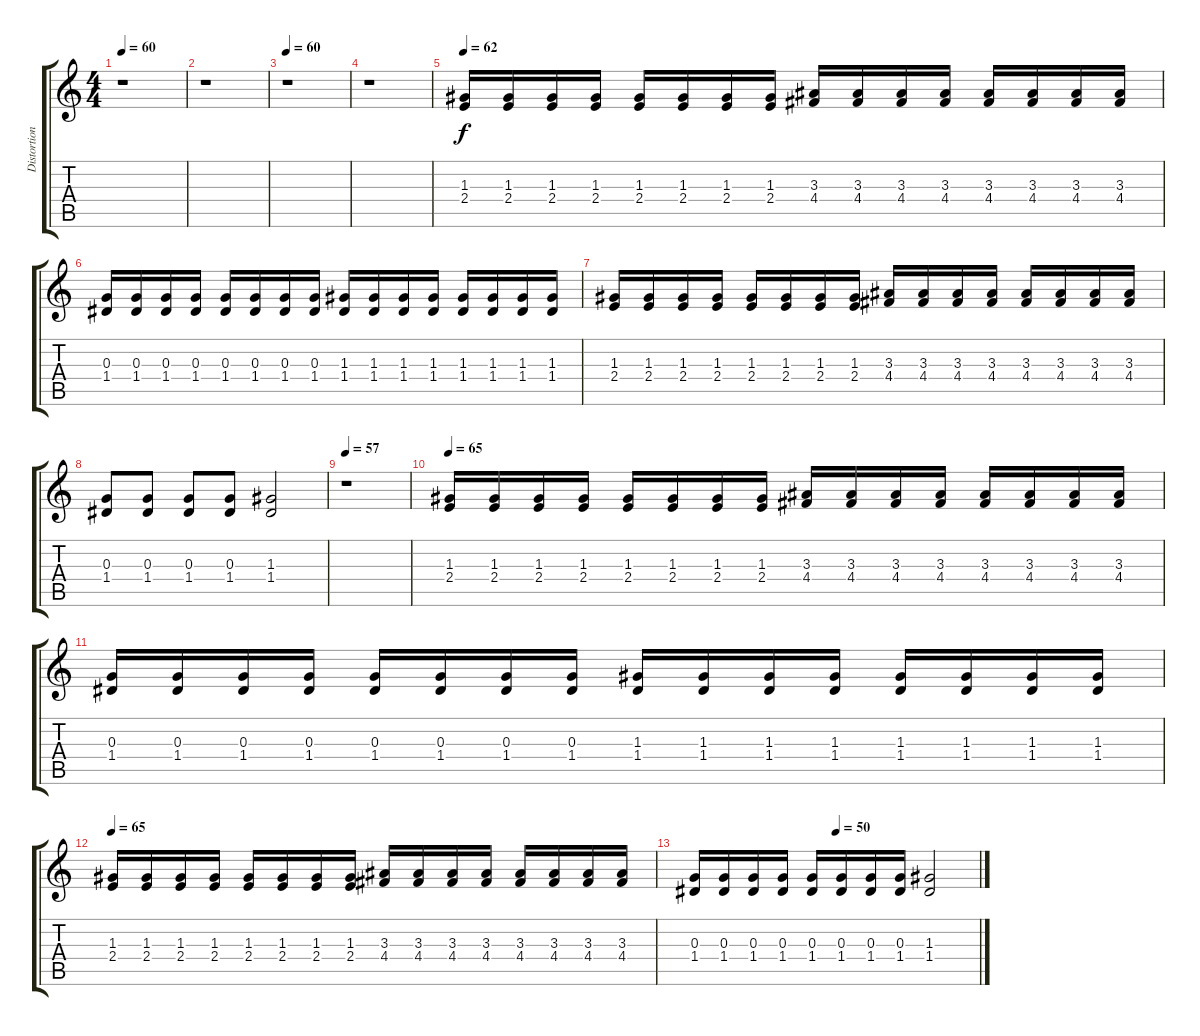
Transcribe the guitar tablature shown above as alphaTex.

\track ("Distortion Lead" "Distortion") {instrument distortionguitar}
\staff {score tabs}
\tuning (E4 B3 G3 D3 A2 E2) {hide}
\ts (4 4)
\tempo 60
\clef g2
\ks c
r.1{dy f} |
r.1 |
\tempo 60
r.1 |
r.1 |
\tempo 62
(1.3 2.4).16 (1.3 2.4).16 (1.3 2.4).16 (1.3 2.4).16 (1.3 2.4).16 (1.3 2.4).16 (1.3 2.4).16 (1.3 2.4).16 (3.3 4.4).16 (3.3 4.4).16 (3.3 4.4).16 (3.3 4.4).16 (3.3 4.4).16 (3.3 4.4).16 (3.3 4.4).16 (3.3 4.4).16 |
(0.3 1.4).16 (0.3 1.4).16 (0.3 1.4).16 (0.3 1.4).16 (0.3 1.4).16 (0.3 1.4).16 (0.3 1.4).16 (0.3 1.4).16 (1.3 1.4).16 (1.3 1.4).16 (1.3 1.4).16 (1.3 1.4).16 (1.3 1.4).16 (1.3 1.4).16 (1.3 1.4).16 (1.3 1.4).16 |
(1.3 2.4).16 (1.3 2.4).16 (1.3 2.4).16 (1.3 2.4).16 (1.3 2.4).16 (1.3 2.4).16 (1.3 2.4).16 (1.3 2.4).16 (3.3 4.4).16 (3.3 4.4).16 (3.3 4.4).16 (3.3 4.4).16 (3.3 4.4).16 (3.3 4.4).16 (3.3 4.4).16 (3.3 4.4).16 |
(0.3 1.4).8 (0.3 1.4).8 (0.3 1.4).8 (0.3 1.4).8 (1.3 1.4).2 |
\tempo 57
r.1 |
\tempo 65
(1.3 2.4).16 (1.3 2.4).16 (1.3 2.4).16 (1.3 2.4).16 (1.3 2.4).16 (1.3 2.4).16 (1.3 2.4).16 (1.3 2.4).16 (3.3 4.4).16 (3.3 4.4).16 (3.3 4.4).16 (3.3 4.4).16 (3.3 4.4).16 (3.3 4.4).16 (3.3 4.4).16 (3.3 4.4).16 |
(0.3 1.4).16 (0.3 1.4).16 (0.3 1.4).16 (0.3 1.4).16 (0.3 1.4).16 (0.3 1.4).16 (0.3 1.4).16 (0.3 1.4).16 (1.3 1.4).16 (1.3 1.4).16 (1.3 1.4).16 (1.3 1.4).16 (1.3 1.4).16 (1.3 1.4).16 (1.3 1.4).16 (1.3 1.4).16 |
\tempo 65
(1.3 2.4).16 (1.3 2.4).16 (1.3 2.4).16 (1.3 2.4).16 (1.3 2.4).16 (1.3 2.4).16 (1.3 2.4).16 (1.3 2.4).16 (3.3 4.4).16 (3.3 4.4).16 (3.3 4.4).16 (3.3 4.4).16 (3.3 4.4).16 (3.3 4.4).16 (3.3 4.4).16 (3.3 4.4).16 |
\tempo (50 0.5)
(0.3 1.4).16 (0.3 1.4).16 (0.3 1.4).16 (0.3 1.4).16 (0.3 1.4).16 (0.3 1.4).16 (0.3 1.4).16 (0.3 1.4).16 (1.3 1.4).2
